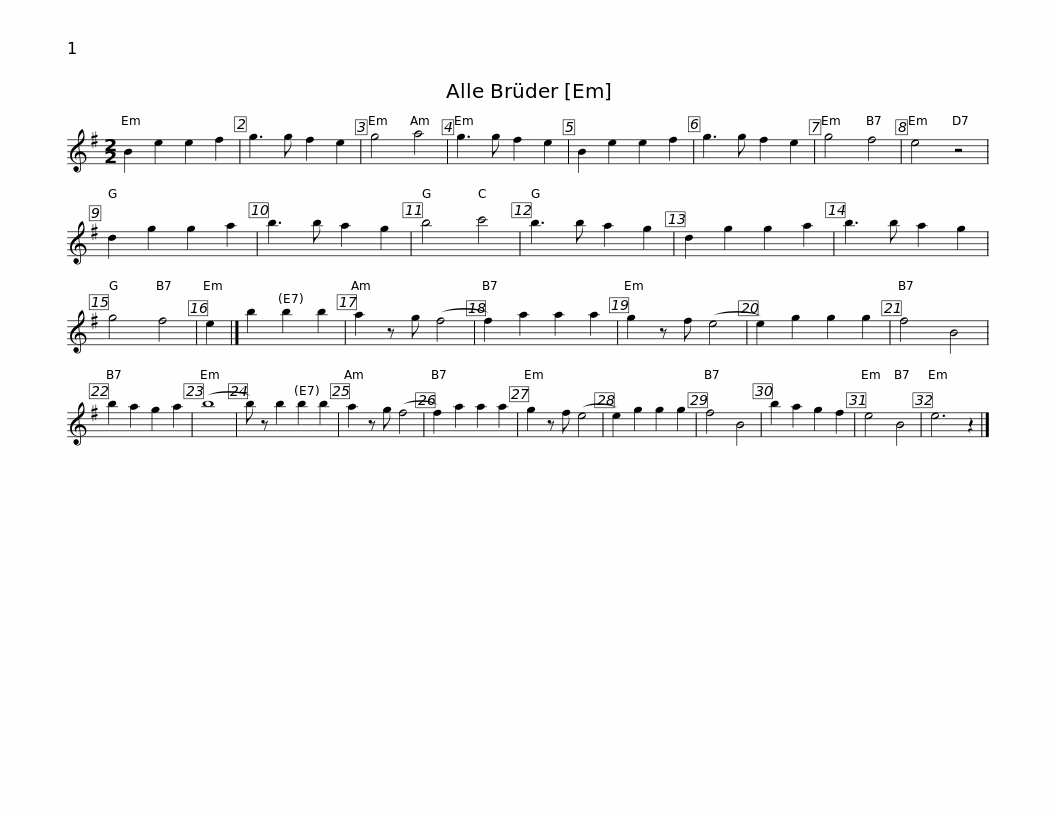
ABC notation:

X:1
L:1/8
M:2/2
I:linebreak $
K:Emin
V:1 treble
V:1
 B2 e2 e2 f2 | g3 g f2 e2 | g4 a4 | g3 g f2 e2 | B2 e2 e2 f2 | %5
 g3 g f2 e2 | g4 f4 | e4 z4 | d2 g2 g2 a2 |$ b3 b a2 g2 | %10
 b4 c'4 | b3 b a2 g2 | d2 g2 g2 a2 | b3 b a2 g2 | g4 f4 | %15
 e2 |] b2 b2 b2 | a2 z g (f4 | f2) a2 a2 a2 |$ g2 z f (e4 | %20
 e2) g2 g2 g2 | f4 B4 | b2 a2 g2 a2 | (b8 | b) z b2 b2 b2 | %25
 a2 z g (f4 | f2) a2 a2 a2 | g2 z f (e4 | e2) g2 g2 g2 |$ f4 B4 | %30
 b2 a2 g2 f2 | e4 B4 | e6 z2 |] %33
